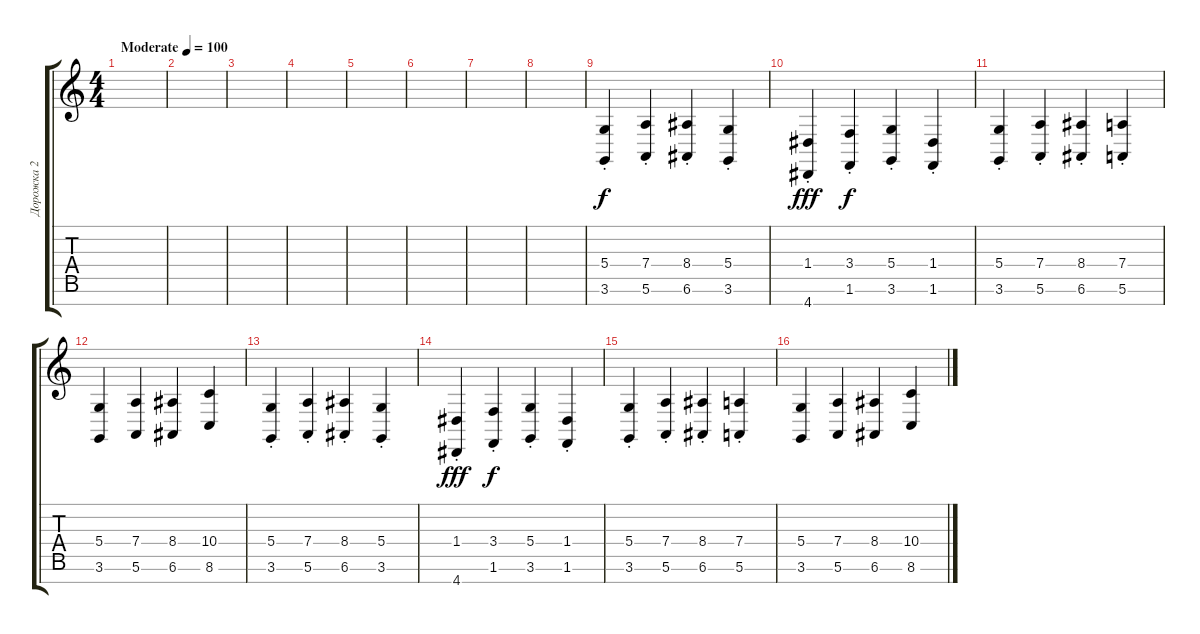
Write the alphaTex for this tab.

\track ("Дорожка 2" "Дорожка 2") {instrument choiraahs}
\staff {score tabs}
\tuning (E4 B3 G3 D3 A2 E2 B1) {hide}
\ts (4 4)
\tempo (100 "Moderate")
\clef g2
\ks c
|
|
|
|
|
|
|
|
(5.4{st} 3.6).4 (7.4{st} 5.6).4 (8.4{st} 6.6).4 (5.4{st} 3.6).4 |
(1.4{st} 4.7).4{dy fff} (3.4{st} 1.6).4{dy f} (5.4{st} 3.6).4 (1.4{st} 1.6).4 |
(5.4{st} 3.6).4 (7.4{st} 5.6).4 (8.4{st} 6.6).4 (7.4{st} 5.6).4 |
(5.4 3.6).4 (7.4 5.6).4 (8.4 6.6).4 (10.4 8.6).4 |
(5.4{st} 3.6).4 (7.4{st} 5.6).4 (8.4{st} 6.6).4 (5.4{st} 3.6).4 |
(1.4{st} 4.7).4{dy fff} (3.4{st} 1.6).4{dy f} (5.4{st} 3.6).4 (1.4{st} 1.6).4 |
(5.4{st} 3.6).4 (7.4{st} 5.6).4 (8.4{st} 6.6).4 (7.4{st} 5.6).4 |
(5.4 3.6).4 (7.4 5.6).4 (8.4 6.6).4 (10.4 8.6).4
